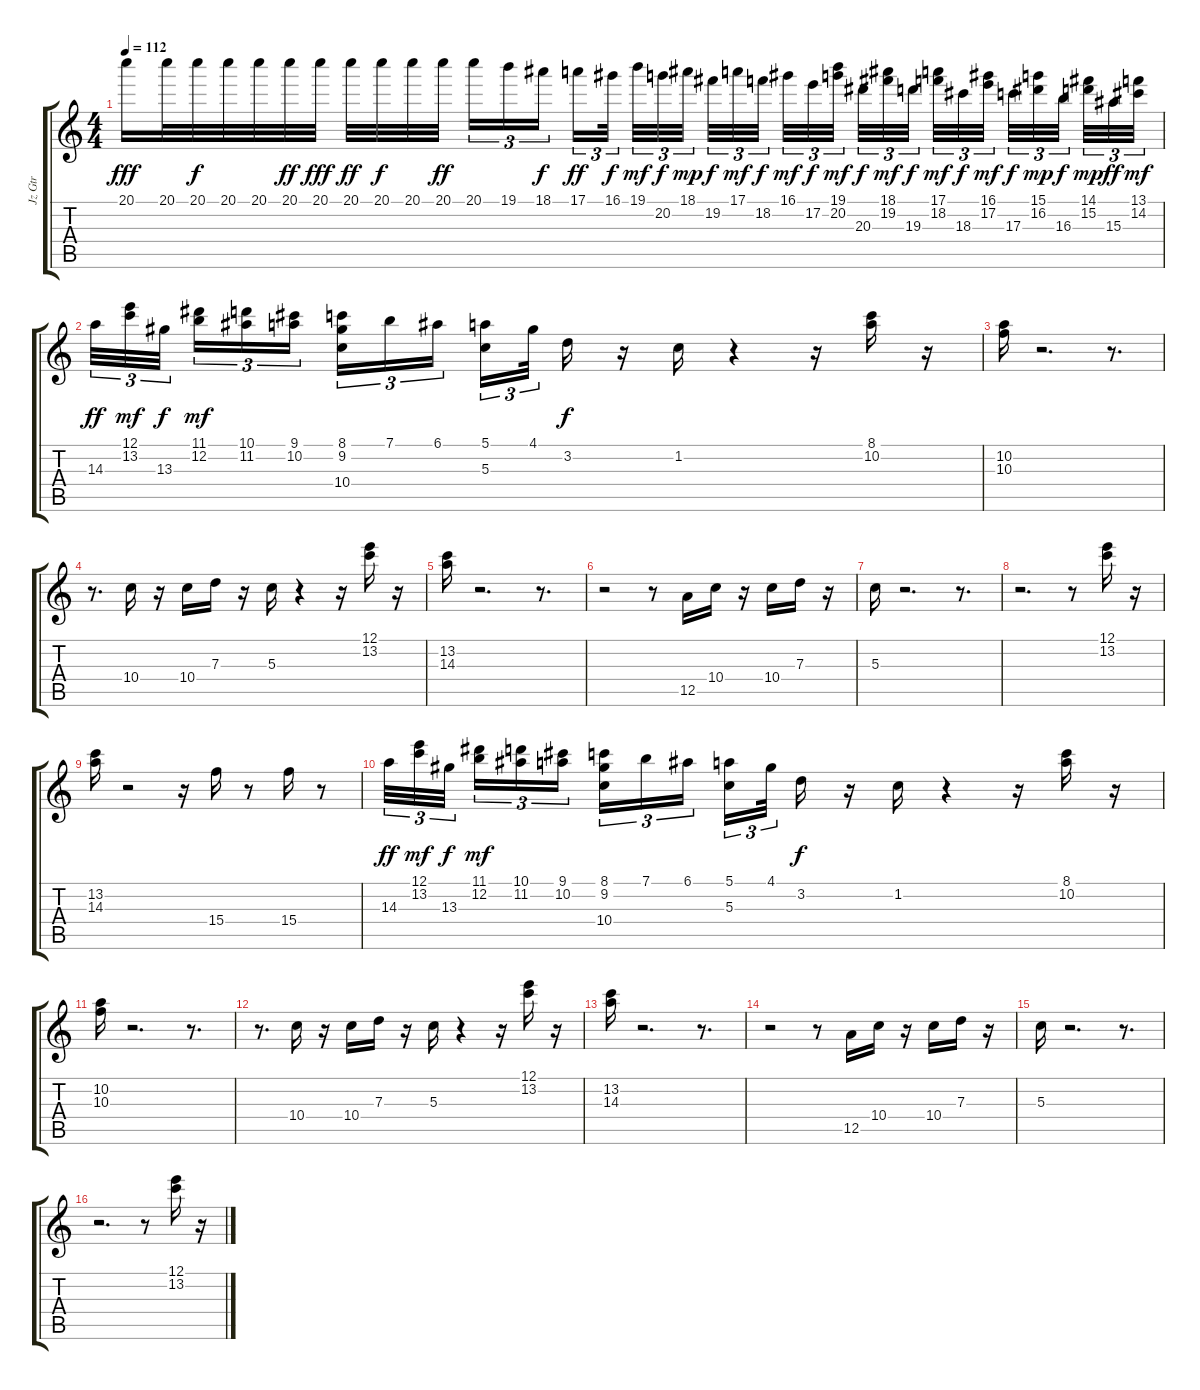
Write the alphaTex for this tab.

\track ("Jz Gtr" "Jz Gtr") {instrument electricguitarjazz}
\staff {score tabs}
\tuning (E4 B3 G3 D3 A2 E2) {hide}
\ts (4 4)
\tempo 112
\clef g2
\ks c
20.1.16{dy fff} 20.1.32 20.1.32{dy f} 20.1.32 20.1.32 20.1.32{dy ff} 20.1.32{dy fff} 20.1.32{dy ff} 20.1.32{dy f} 20.1.32 20.1.32{dy ff} 20.1.16{tu (3 2)} 19.1.16{tu (3 2)} 18.1.16{tu (3 2) dy f} 17.1.16{tu (3 2) dy ff} 16.1.32{tu (3 2) dy f} 19.1.32{tu (3 2) dy mf} 20.2.32{tu (3 2) dy f} 18.1.32{tu (3 2) dy mp} 19.2.32{tu (3 2) dy f} 17.1.32{tu (3 2) dy mf} 18.2.32{tu (3 2) dy f} 16.1.32{tu (3 2) dy mf} 17.2.32{tu (3 2) dy f} (19.1 20.2).32{tu (3 2) dy mf} 20.3.32{tu (3 2) dy f} (18.1 19.2).32{tu (3 2) dy mf} 19.3.32{tu (3 2) dy f} (17.1 18.2).32{tu (3 2) dy mf} 18.3.32{tu (3 2) dy f} (16.1 17.2).32{tu (3 2) dy mf} 17.3.32{tu (3 2) dy f} (15.1 16.2).32{tu (3 2) dy mp} 16.3.32{tu (3 2) dy f} (14.1 15.2).32{tu (3 2) dy mp} 15.3.32{tu (3 2) dy ff} (13.1 14.2).32{tu (3 2) dy mf} |
14.3.32{tu (3 2) dy ff} (12.1 13.2).32{tu (3 2) dy mf} 13.3.32{tu (3 2) dy f} (11.1 12.2).16{tu (3 2) dy mf} (10.1 11.2).16{tu (3 2)} (9.1 10.2).16{tu (3 2)} (8.1 9.2 10.4).16{tu (3 2)} 7.1.16{tu (3 2)} 6.1.16{tu (3 2)} (5.1 5.3).16{tu (3 2)} 4.1.32{tu (3 2)} 3.2.16{dy f} r.16 1.2.16 r.4 r.16 (8.1 10.2).16 r.16 |
(10.2 10.3).16 r.2{d} r.8{d} |
r.8{d} 10.4.16 r.16 10.4.16 7.3.16 r.16 5.3.16 r.4 r.16 (12.1 13.2).16 r.16 |
(13.2 14.3).16 r.2{d} r.8{d} |
r.2 r.8 12.5.16 10.4.16 r.16 10.4.16 7.3.16 r.16 |
5.3.16 r.2{d} r.8{d} |
r.2{d} r.8 (12.1 13.2).16 r.16 |
(13.2 14.3).16 r.2 r.16 15.4.16 r.8 15.4.16 r.8 |
14.3.32{tu (3 2) dy ff} (12.1 13.2).32{tu (3 2) dy mf} 13.3.32{tu (3 2) dy f} (11.1 12.2).16{tu (3 2) dy mf} (10.1 11.2).16{tu (3 2)} (9.1 10.2).16{tu (3 2)} (8.1 9.2 10.4).16{tu (3 2)} 7.1.16{tu (3 2)} 6.1.16{tu (3 2)} (5.1 5.3).16{tu (3 2)} 4.1.32{tu (3 2)} 3.2.16{dy f} r.16 1.2.16 r.4 r.16 (8.1 10.2).16 r.16 |
(10.2 10.3).16 r.2{d} r.8{d} |
r.8{d} 10.4.16 r.16 10.4.16 7.3.16 r.16 5.3.16 r.4 r.16 (12.1 13.2).16 r.16 |
(13.2 14.3).16 r.2{d} r.8{d} |
r.2 r.8 12.5.16 10.4.16 r.16 10.4.16 7.3.16 r.16 |
5.3.16 r.2{d} r.8{d} |
r.2{d} r.8 (12.1 13.2).16 r.16
